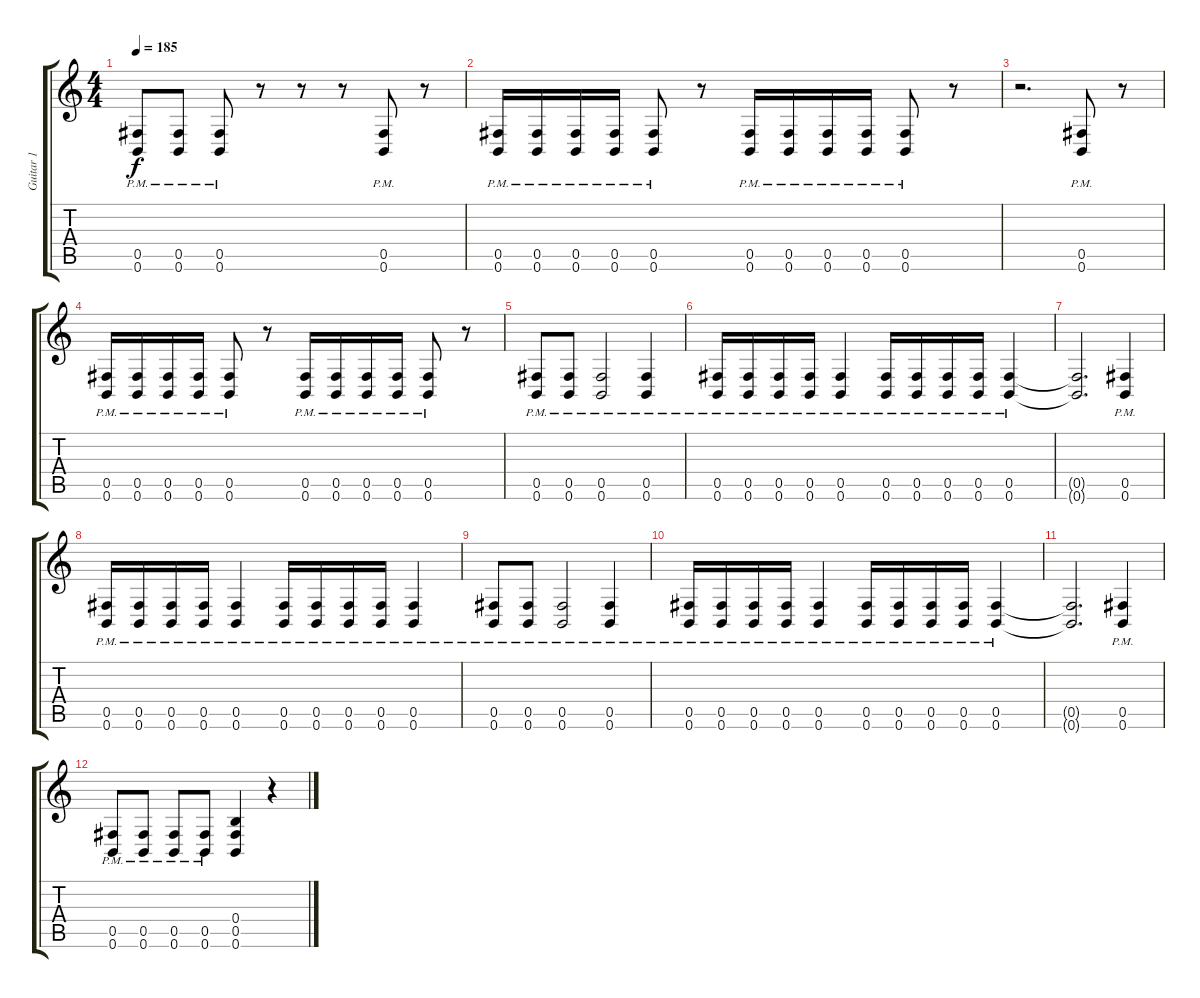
\track ("Guitar 1" "Guitar 1") {instrument distortionguitar}
\staff {score tabs}
\tuning (Db4 Ab3 E3 B2 Gb2 B1) {hide}
\ts (4 4)
\tempo 185
\clef g2
\ks c
(0.5{pm} 0.6{pm}).8{dy f} (0.5{pm} 0.6{pm}).8 (0.5{pm} 0.6{pm}).8 r.8 r.8 r.8 (0.5{pm} 0.6{pm}).8 r.8 |
(0.5{pm} 0.6{pm}).16 (0.5{pm} 0.6{pm}).16 (0.5{pm} 0.6{pm}).16 (0.5{pm} 0.6{pm}).16 (0.5{pm} 0.6{pm}).8 r.8 (0.5{pm} 0.6{pm}).16 (0.5{pm} 0.6{pm}).16 (0.5{pm} 0.6{pm}).16 (0.5{pm} 0.6{pm}).16 (0.5{pm} 0.6{pm}).8 r.8 |
r.2{d} (0.5{pm} 0.6{pm}).8 r.8 |
(0.5{pm} 0.6{pm}).16 (0.5{pm} 0.6{pm}).16 (0.5{pm} 0.6{pm}).16 (0.5{pm} 0.6{pm}).16 (0.5{pm} 0.6{pm}).8 r.8 (0.5{pm} 0.6{pm}).16 (0.5{pm} 0.6{pm}).16 (0.5{pm} 0.6{pm}).16 (0.5{pm} 0.6{pm}).16 (0.5{pm} 0.6{pm}).8 r.8 |
(0.5{pm} 0.6{pm}).8 (0.5{pm} 0.6{pm}).8 (0.5{pm} 0.6{pm}).2 (0.5{pm} 0.6{pm}).4 |
(0.5{pm} 0.6{pm}).16 (0.5{pm} 0.6{pm}).16 (0.5{pm} 0.6{pm}).16 (0.5{pm} 0.6{pm}).16 (0.5{pm} 0.6{pm}).4 (0.5{pm} 0.6{pm}).16 (0.5{pm} 0.6{pm}).16 (0.5{pm} 0.6{pm}).16 (0.5{pm} 0.6{pm}).16 (0.5{pm} 0.6{pm}).4 |
(0.5{t} 0.6{t}).2{d} (0.5{pm} 0.6{pm}).4 |
(0.5{pm} 0.6{pm}).16 (0.5{pm} 0.6{pm}).16 (0.5{pm} 0.6{pm}).16 (0.5{pm} 0.6{pm}).16 (0.5{pm} 0.6{pm}).4 (0.5{pm} 0.6{pm}).16 (0.5{pm} 0.6{pm}).16 (0.5{pm} 0.6{pm}).16 (0.5{pm} 0.6{pm}).16 (0.5{pm} 0.6{pm}).4 |
(0.5{pm} 0.6{pm}).8 (0.5{pm} 0.6{pm}).8 (0.5{pm} 0.6{pm}).2 (0.5{pm} 0.6{pm}).4 |
(0.5{pm} 0.6{pm}).16 (0.5{pm} 0.6{pm}).16 (0.5{pm} 0.6{pm}).16 (0.5{pm} 0.6{pm}).16 (0.5{pm} 0.6{pm}).4 (0.5{pm} 0.6{pm}).16 (0.5{pm} 0.6{pm}).16 (0.5{pm} 0.6{pm}).16 (0.5{pm} 0.6{pm}).16 (0.5{pm} 0.6{pm}).4 |
(0.5{t} 0.6{t}).2{d} (0.5{pm} 0.6{pm}).4 |
(0.5{pm} 0.6{pm}).8 (0.5{pm} 0.6{pm}).8 (0.5{pm} 0.6{pm}).8 (0.5{pm} 0.6{pm}).8 (0.4 0.5 0.6).4 r.4
